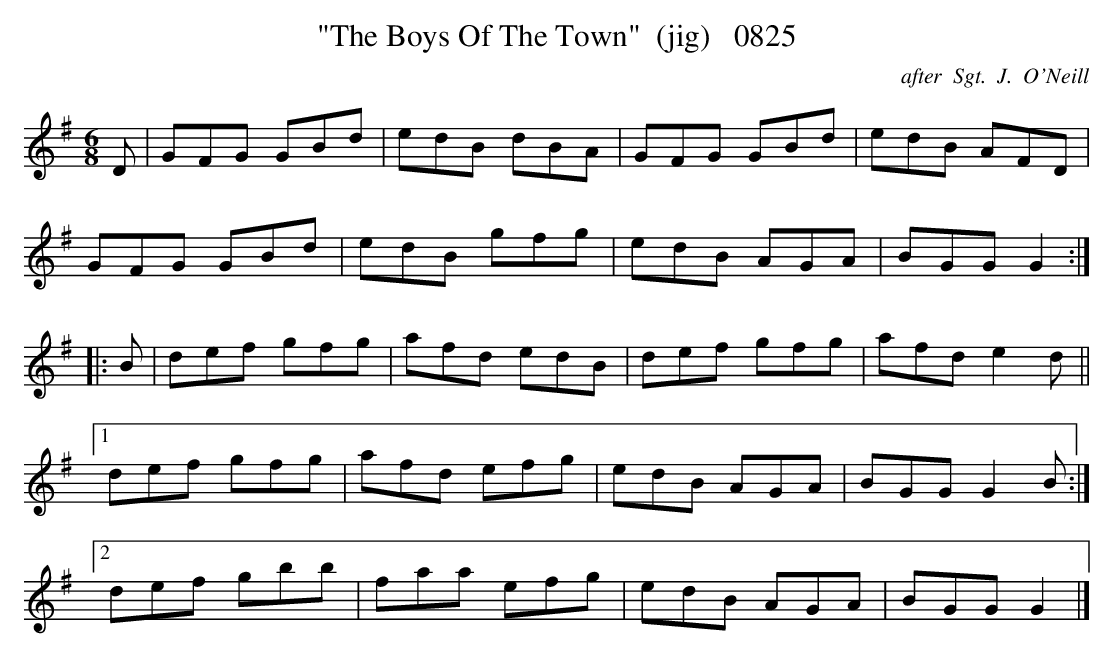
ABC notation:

X:1
T:"The Boys Of The Town"  (jig)   0825
C:after  Sgt.  J.  O'Neill
BRENNAN July 2003 (HTTP://WWW.SOSYOURMOM.COM)
M:6/8
L:1/8
K:G
D|GFG GBd|edB dBA|GFG GBd|edB AFD|
GFG GBd|edB gfg|edB AGA|BGG G2:|
|:B|def gfg|afd edB|def gfg|afd e2d||
[1def gfg|afd efg|edB AGA|BGG G2B:|
[2def gbb|faa efg|edB AGA|BGG G2|]
